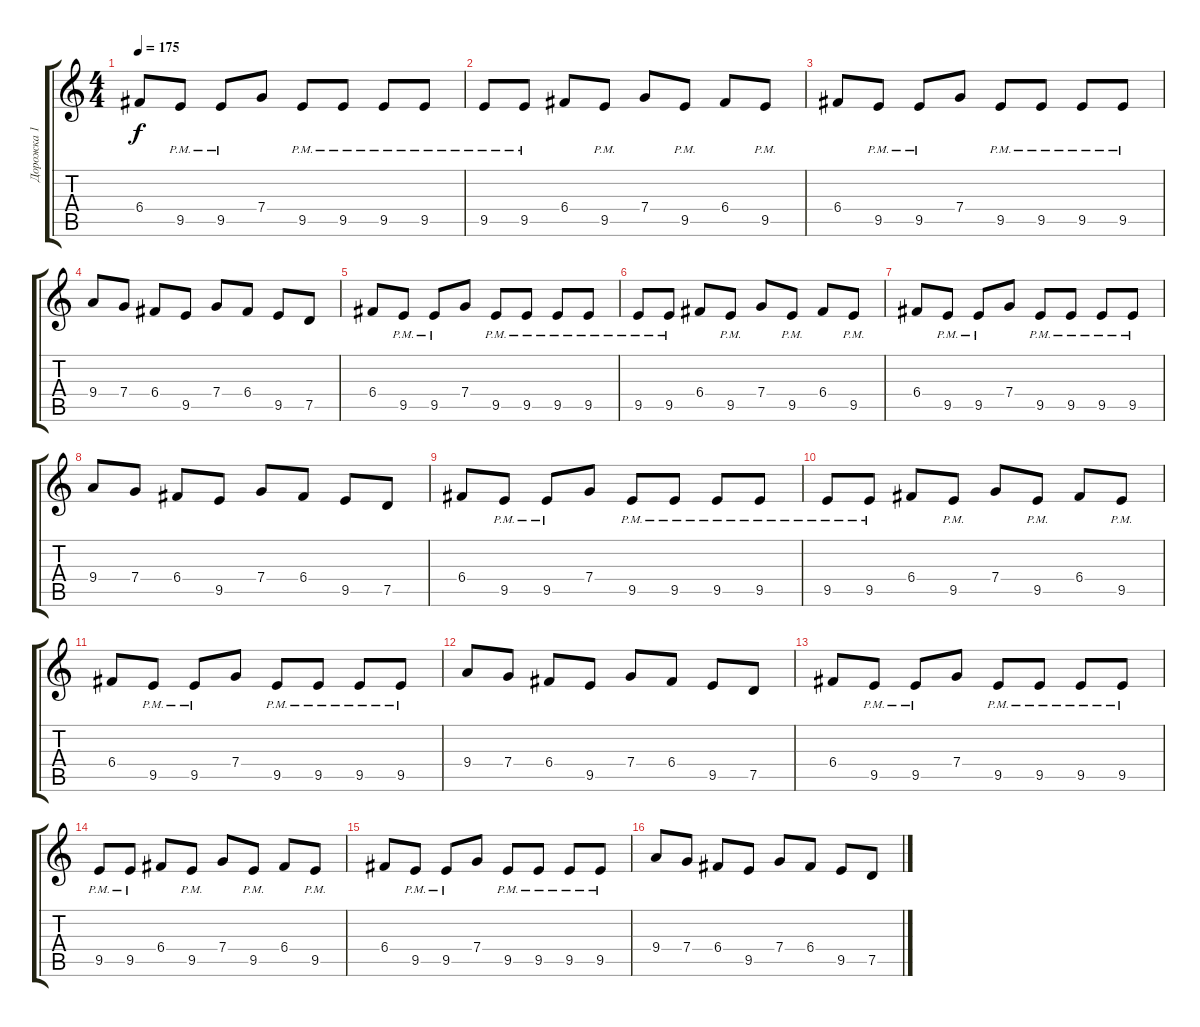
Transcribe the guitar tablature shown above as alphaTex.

\track ("Дорожка 1" "Дорожка 1") {instrument distortionguitar}
\staff {score tabs}
\tuning (D4 A3 F3 C3 G2 C2) {hide}
\ts (4 4)
\tempo 175
\clef g2
\ks c
6.4.8{dy f} 9.5{pm}.8 9.5{pm}.8 7.4.8 9.5{pm}.8 9.5{pm}.8 9.5{pm}.8 9.5{pm}.8 |
9.5{pm}.8 9.5{pm}.8 6.4.8 9.5{pm}.8 7.4.8 9.5{pm}.8 6.4.8 9.5{pm}.8 |
6.4.8 9.5{pm}.8 9.5{pm}.8 7.4.8 9.5{pm}.8 9.5{pm}.8 9.5{pm}.8 9.5{pm}.8 |
9.4.8 7.4.8 6.4.8 9.5.8 7.4.8 6.4.8 9.5.8 7.5.8 |
6.4.8 9.5{pm}.8 9.5{pm}.8 7.4.8 9.5{pm}.8 9.5{pm}.8 9.5{pm}.8 9.5{pm}.8 |
9.5{pm}.8 9.5{pm}.8 6.4.8 9.5{pm}.8 7.4.8 9.5{pm}.8 6.4.8 9.5{pm}.8 |
6.4.8 9.5{pm}.8 9.5{pm}.8 7.4.8 9.5{pm}.8 9.5{pm}.8 9.5{pm}.8 9.5{pm}.8 |
9.4.8 7.4.8 6.4.8 9.5.8 7.4.8 6.4.8 9.5.8 7.5.8 |
6.4.8 9.5{pm}.8 9.5{pm}.8 7.4.8 9.5{pm}.8 9.5{pm}.8 9.5{pm}.8 9.5{pm}.8 |
9.5{pm}.8 9.5{pm}.8 6.4.8 9.5{pm}.8 7.4.8 9.5{pm}.8 6.4.8 9.5{pm}.8 |
6.4.8 9.5{pm}.8 9.5{pm}.8 7.4.8 9.5{pm}.8 9.5{pm}.8 9.5{pm}.8 9.5{pm}.8 |
9.4.8 7.4.8 6.4.8 9.5.8 7.4.8 6.4.8 9.5.8 7.5.8 |
6.4.8 9.5{pm}.8 9.5{pm}.8 7.4.8 9.5{pm}.8 9.5{pm}.8 9.5{pm}.8 9.5{pm}.8 |
9.5{pm}.8 9.5{pm}.8 6.4.8 9.5{pm}.8 7.4.8 9.5{pm}.8 6.4.8 9.5{pm}.8 |
6.4.8 9.5{pm}.8 9.5{pm}.8 7.4.8 9.5{pm}.8 9.5{pm}.8 9.5{pm}.8 9.5{pm}.8 |
9.4.8 7.4.8 6.4.8 9.5.8 7.4.8 6.4.8 9.5.8 7.5.8
